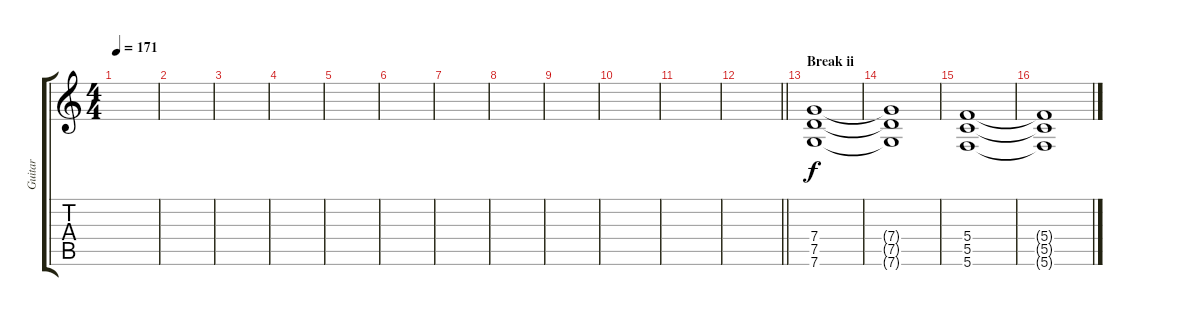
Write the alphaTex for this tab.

\track ("Guitar" "Guitar") {instrument distortionguitar}
\staff {score tabs}
\tuning (D4 A3 F3 C3 G2 C2) {hide}
\ts (4 4)
\tempo 171
\clef g2
\ks c
|
|
|
|
|
|
|
|
|
|
|
\barLineRight lightlight
|
\section ("" "Break ii")
(7.4 7.5 7.6).1 |
(7.4{t} 7.5{t} 7.6{t}).1 |
(5.4 5.5 5.6).1 |
(5.4{t} 5.5{t} 5.6{t}).1
